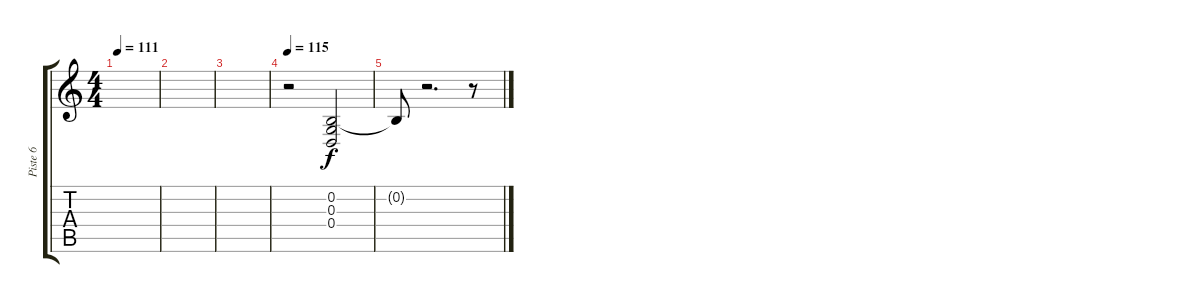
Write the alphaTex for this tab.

\track ("Piste 6" "Piste 6") {instrument reversecymbal}
\staff {score tabs}
\tuning (E4 B3 G3 D3 A2 E2) {hide}
\ts (4 4)
\tempo 111
\clef g2
\ks c
|
|
|
\tempo 115
r.2 (0.2 0.3 0.4).2 |
0.2{t}.8 r.2{d} r.8
